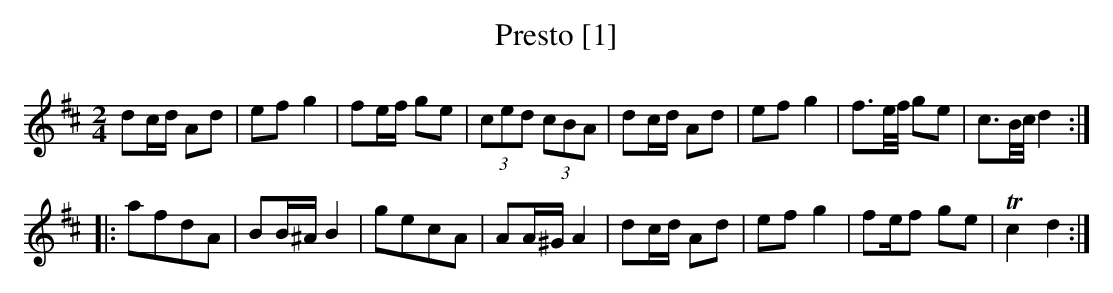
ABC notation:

X:1
T:Presto [1]
M:2/4
L:1/8
K:D
dc/d/ Ad|ef g2|fe/f/ ge|(3ced (3cBA|dc/d/ Ad|ef g2|f>e/2f/4 ge|c>B/2c/4 d2:|
|:afdA|BB/^A/ B2|gecA|AA/^G/ A2|dc/d/ Ad|ef g2|fe/f ge|Tc2 d2:|]
